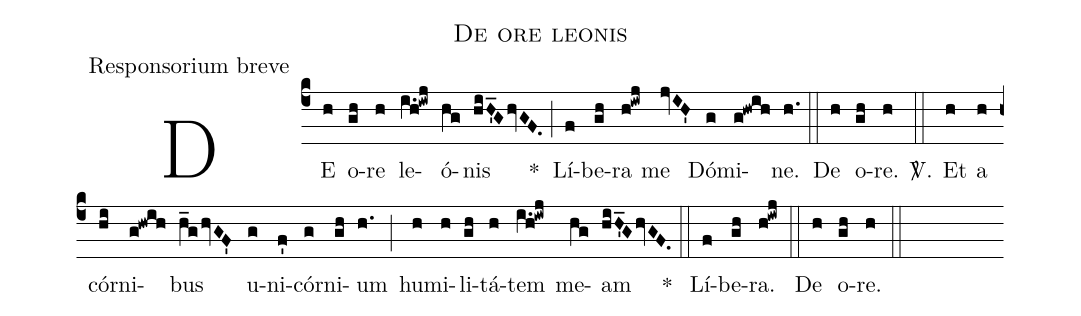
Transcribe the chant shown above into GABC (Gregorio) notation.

name:De ore leonis;
office-part:Responsorium breve;
%%
(c4) DE(h) o(gh)re(h) le(i.h!iwj)ó(hg)nis(hiH'_GhvGF.) *(;) Lí(f)be(gh)ra(h!iwj) me(jvIH') Dó(g)mi(g!hwih)ne.(h.) (::) De(h) o(gh)re.(h) <sp>V/</sp>.(::)  Et(h) a(h) cór(hi)ni(g!hwih)bus(h_ghvGF') u(g)ni(f')cór(g)ni(gh)um(h.) (;) hu(h)mi(h)li(gh)tá(h)tem(i.h!iwj) me(hg)am(hiH'_GhvGF.) *(::) Lí(f)be(gh)ra.(h!iwj) (::) De(h) o(gh)re.(h) (::)
